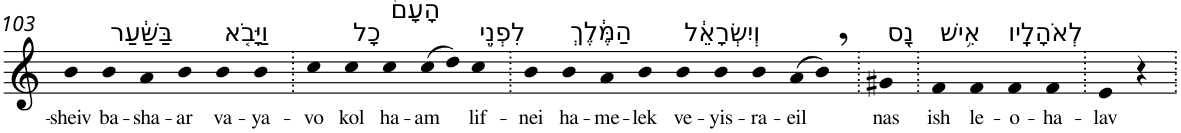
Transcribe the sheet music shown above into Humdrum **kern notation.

**kern	**text
*part1	*part1
*staff1	*staff1
*I"Piano	*
*I'Pno	*
!!LO:PB:g=z
*clefG2	*
*k[]	*
=103	=103
!	!LO:LY:b
4b	-sheiv
!LO:TX:a:t=בַּשַּׁ֔עַר	!
!	!LO:LY:b
4b	ba-
!	!LO:LY:b
4a	-sha-
!	!LO:LY:b
4b	-ar
!LO:TX:a:t=וַיָּבֹ֤א	!
!	!LO:LY:b
4b	va-
!	!LO:LY:b
4b	-ya-
=104.	=104.
!	!LO:LY:b
4cc	-vo
!LO:TX:a:t=כָל	!
!	!LO:LY:b
4cc	kol
!LO:TX:a:t=הָעָם֙	!
!	!LO:LY:b
4cc	ha-
!	!LO:LY:b
(>8cc	-am
8dd)	.
!LO:TX:a:t=לִפְנֵ֣י	!
!	!LO:LY:b
4cc	lif-
=105.	=105.
!	!LO:LY:b
4b	-nei
!LO:TX:a:t=הַמֶּ֔לֶךְ	!
!	!LO:LY:b
4b	ha-
!	!LO:LY:b
4a	-me-
!	!LO:LY:b
4b	-lek
!LO:TX:a:t=וְיִשְׂרָאֵ֔ל	!
!	!LO:LY:b
4b	ve-
!	!LO:LY:b
4b	-yis-
!	!LO:LY:b
4b	-ra-
!	!LO:LY:b
(>8a	-eil
8b,)	.
=106.	=106.
!LO:TX:a:t=נָ֖ס	!
!	!LO:LY:b
4g#X	nas
=107.	=107.
!LO:TX:a:t=אִ֥ישׁ	!
!	!LO:LY:b
4f	ish
!LO:TX:a:t=לְאֹהָלָֽיו	!
!	!LO:LY:b
4f	le-
!	!LO:LY:b
4f	-o-
!	!LO:LY:b
4f	-ha-
=108.	=108.
!	!LO:LY:b
4e	-lav
4r	.
=.	=.
*-	*-
